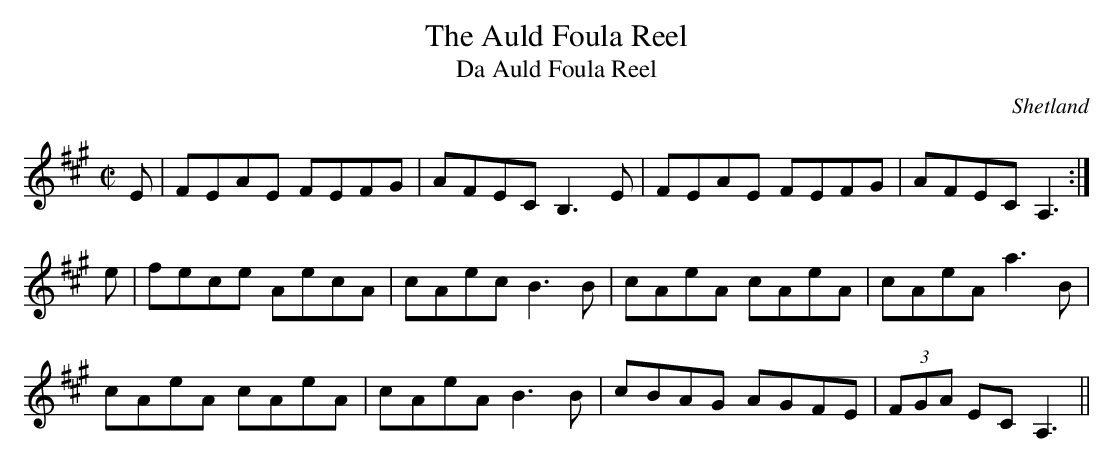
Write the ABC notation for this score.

X:1
T:Auld Foula Reel, The
T:Da Auld Foula Reel
O:Shetland
M:C|
L:1/8
K:A
E | FEAE FEFG | AFEC B,3E | FEAE FEFG | AFEC A,3 :|
e | fece AecA | cAec B3B | cAeA cAeA | cAeA a3B |
cAeA cAeA | cAeA B3B | cBAG AGFE | (3FGA EC A,3 ||
